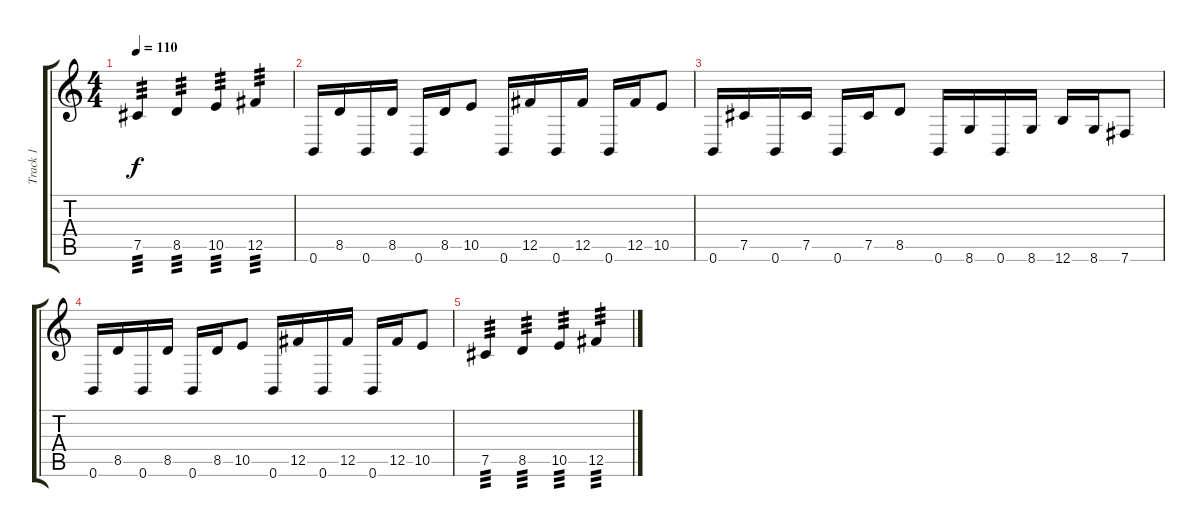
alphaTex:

\track ("Track 1" "Track 1") {instrument overdrivenguitar}
\staff {score tabs}
\tuning (Db4 Ab3 E3 B2 Gb2 B1) {hide}
\ts (4 4)
\tempo 110
\clef g2
\ks c
7.5.4{tp 3 dy f} 8.5.4{tp 3} 10.5.4{tp 3} 12.5.4{tp 3} |
0.6.16 8.5.16 0.6.16 8.5.16 0.6.16 8.5.16 10.5.8 0.6.16 12.5.16 0.6.16 12.5.16 0.6.16 12.5.16 10.5.8 |
0.6.16 7.5.16 0.6.16 7.5.16 0.6.16 7.5.16 8.5.8 0.6.16 8.6.16 0.6.16 8.6.16 12.6.16 8.6.16 7.6.8 |
0.6.16 8.5.16 0.6.16 8.5.16 0.6.16 8.5.16 10.5.8 0.6.16 12.5.16 0.6.16 12.5.16 0.6.16 12.5.16 10.5.8 |
7.5.4{tp 3} 8.5.4{tp 3} 10.5.4{tp 3} 12.5.4{tp 3}
